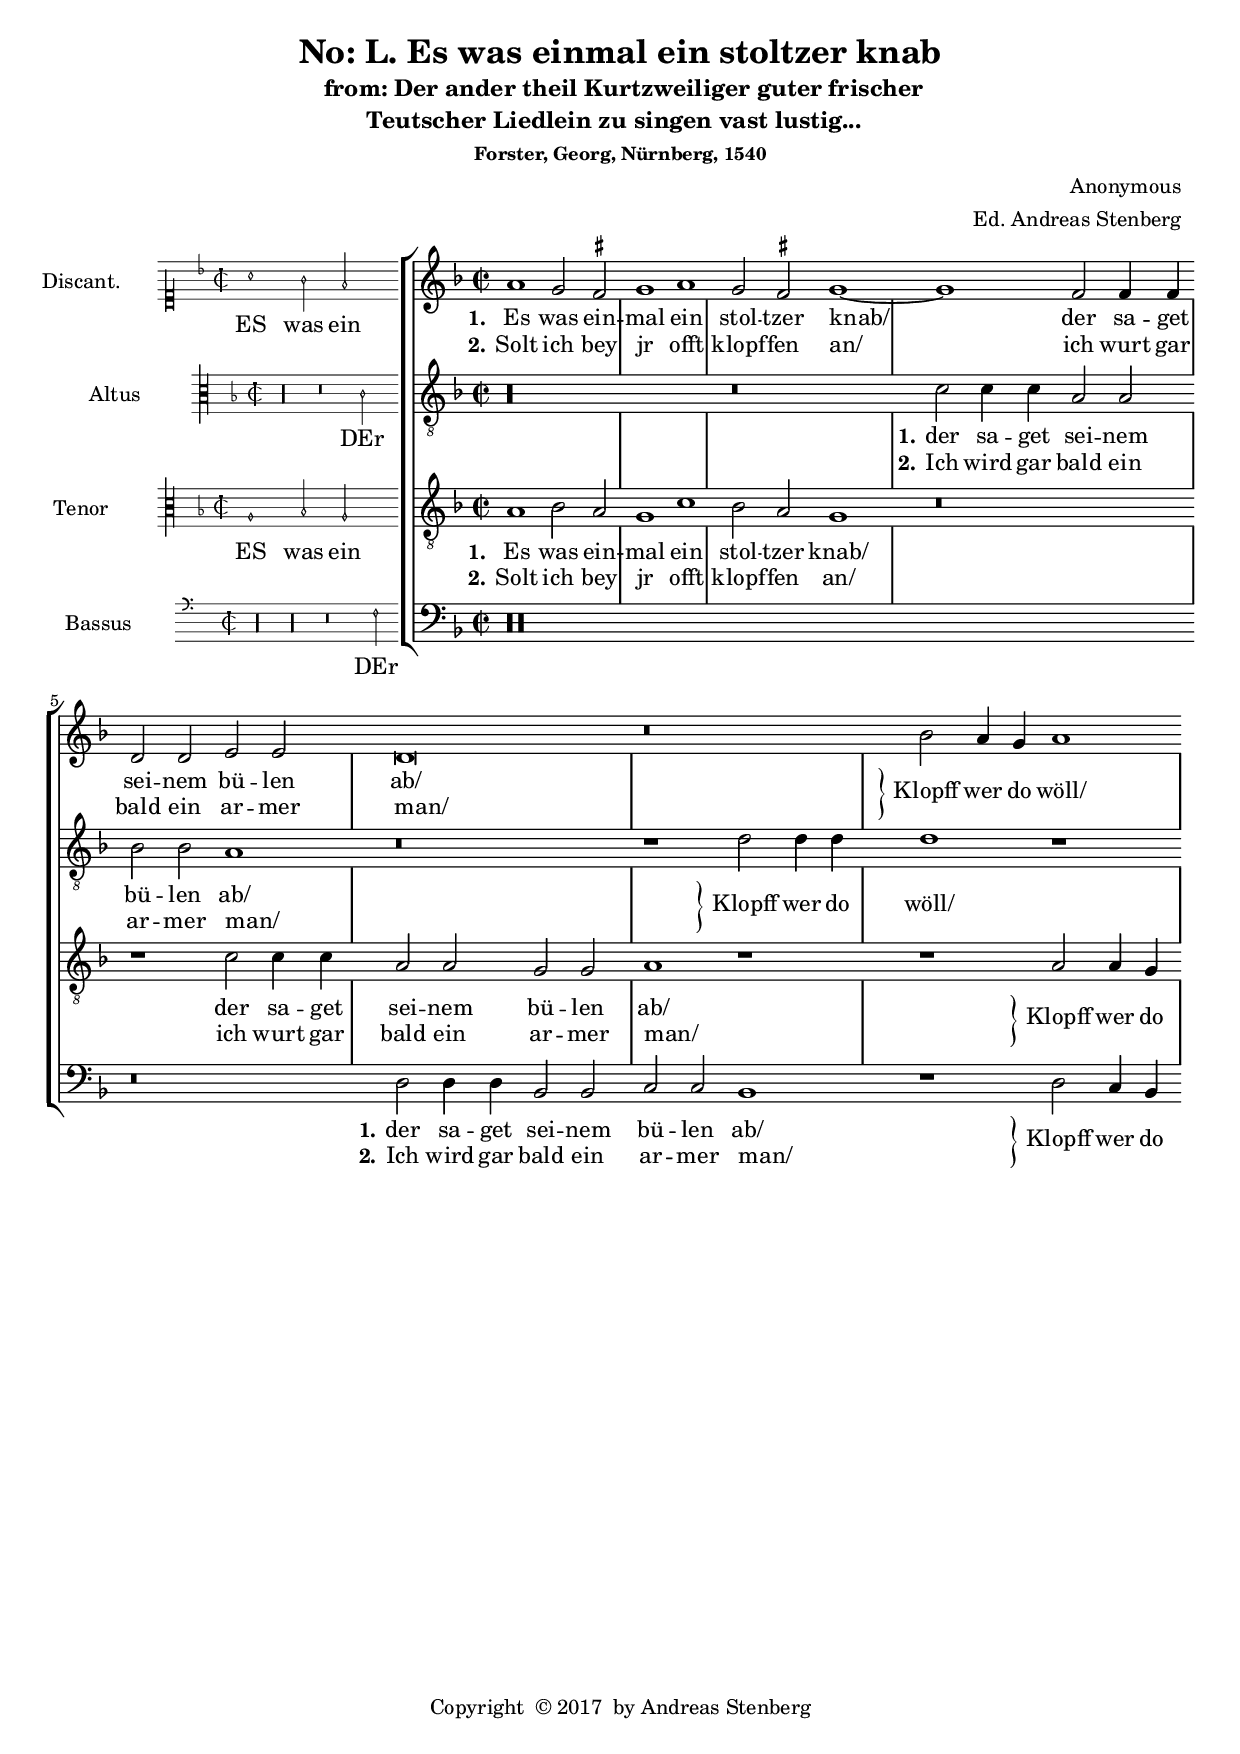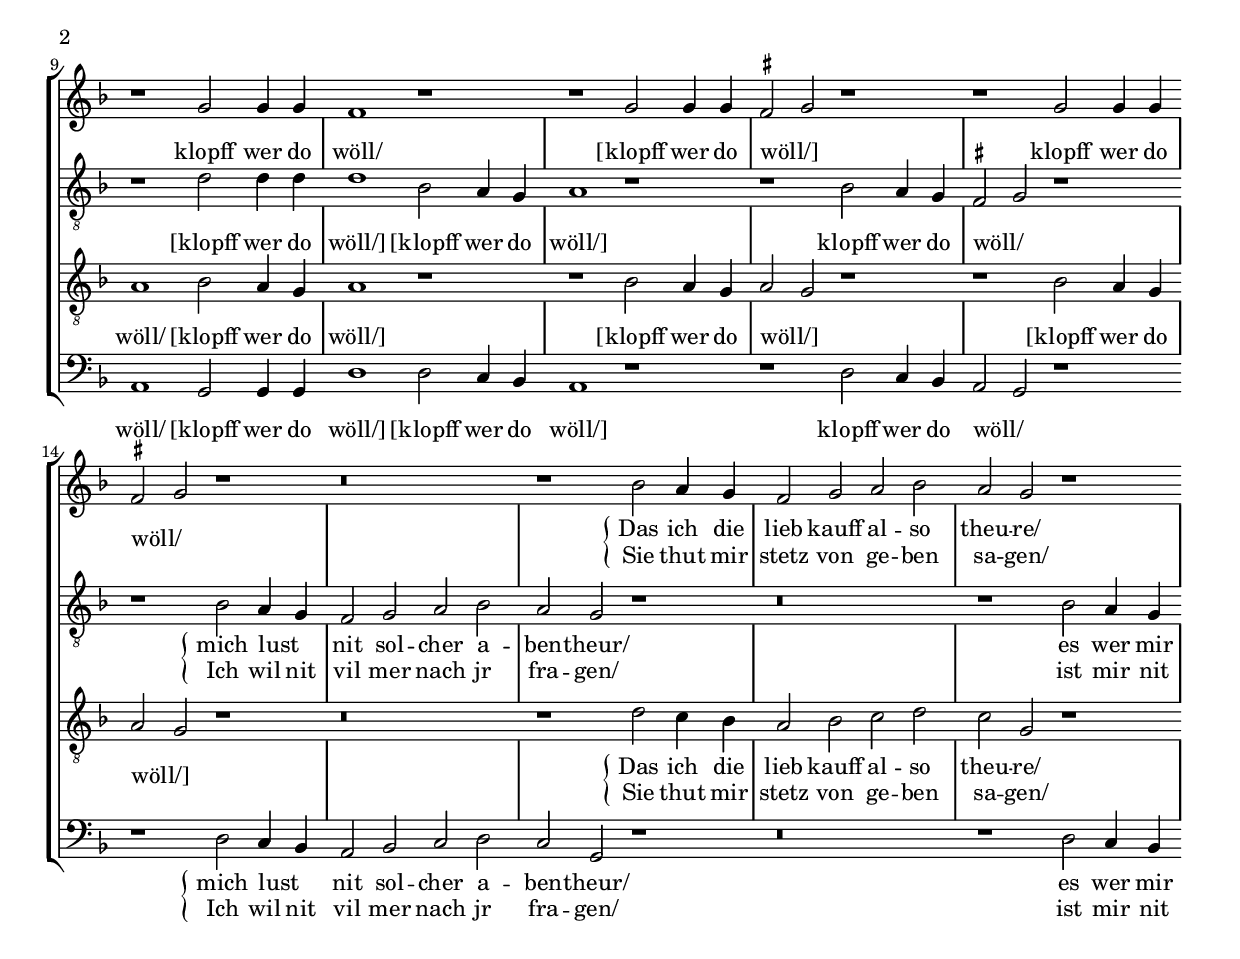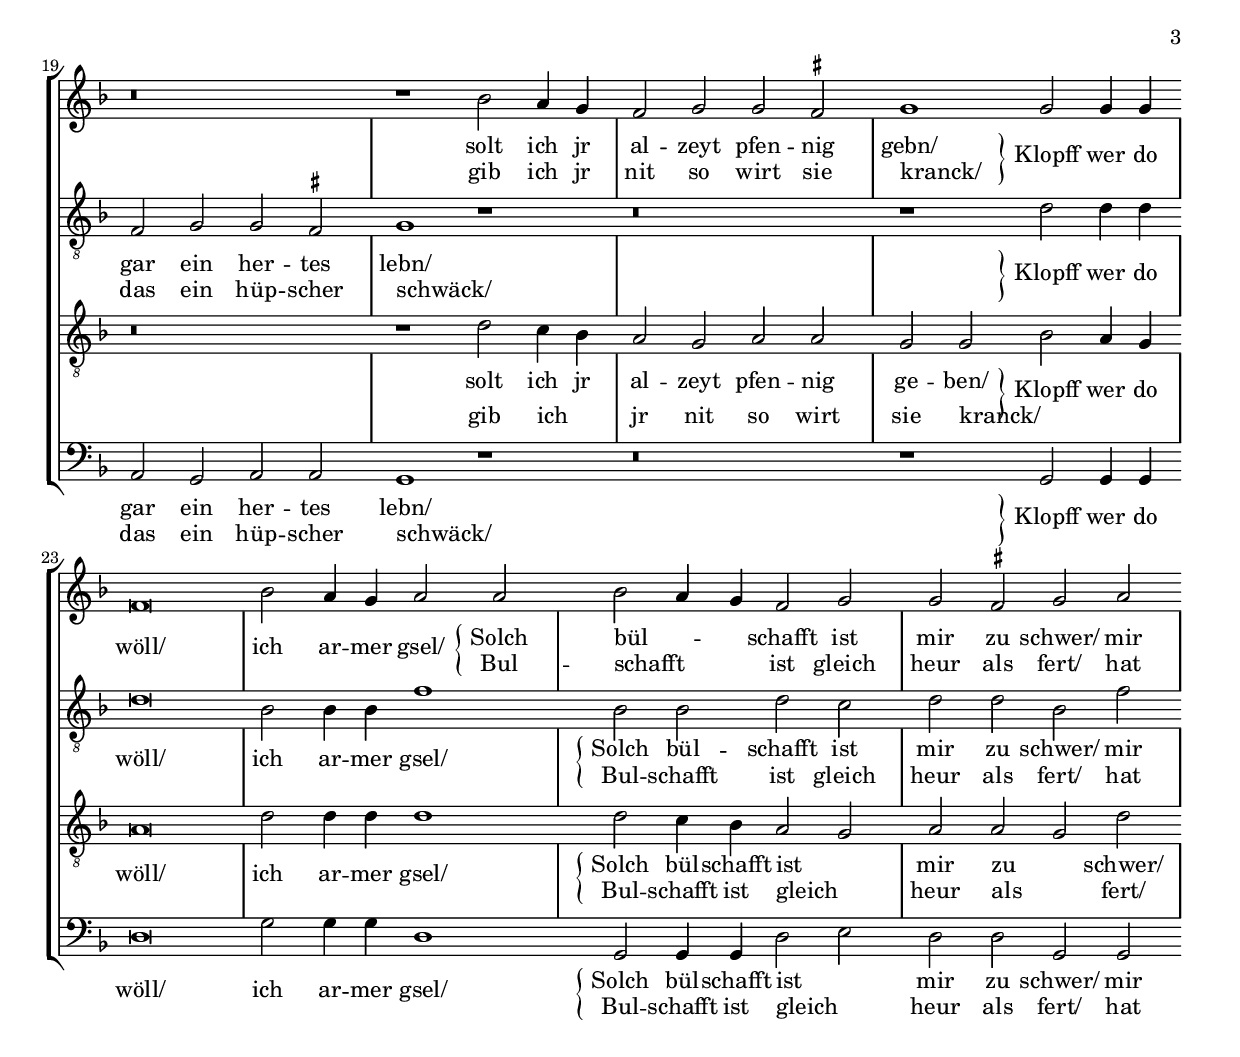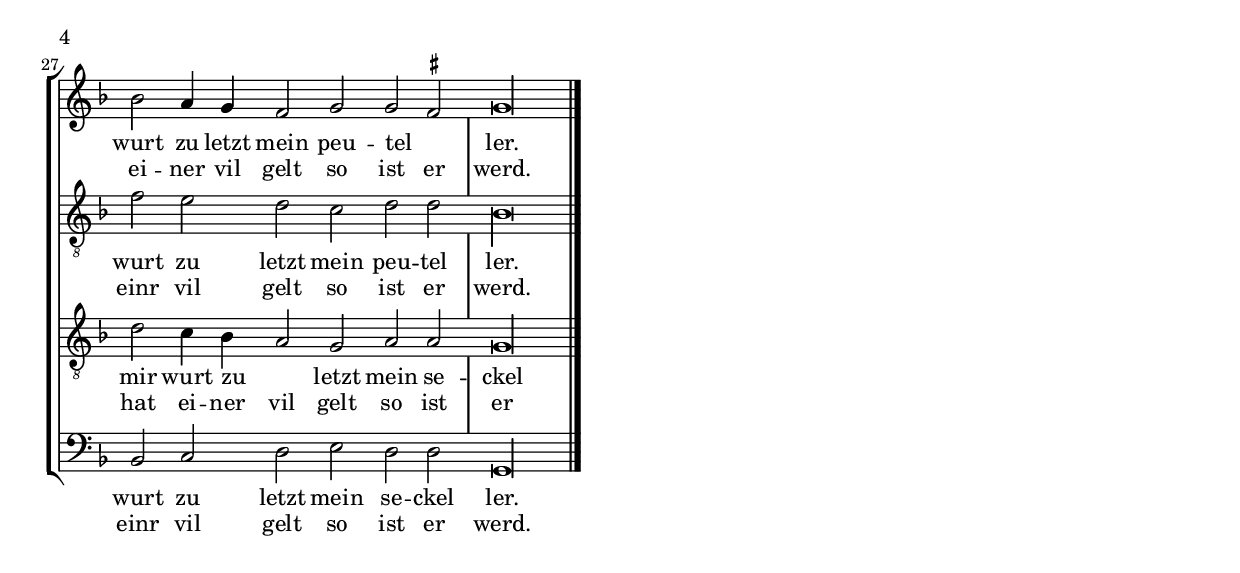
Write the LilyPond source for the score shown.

\version "2.18.0"
\include "deutsch.ly"

dropLyrics = {
  \override LyricText.extra-offset = #'(0 . -1)
  \override LyricHyphen.extra-offset = #'(0 . -1)
  \override LyricExtender.extra-offset = #'(0 . -1)
  \override StanzaNumber.extra-offset = #'(0 . -1)
}
unDropLyrics = {
  \override LyricText.extra-offset = #'(0 . 0)
  \override LyricHyphen.extra-offset = #'(0 . 0)
  \override LyricExtender.extra-offset = #'(0 . 0)
  \override StanzaNumber.extra-offset = #'(0 . 0)
}

leftbrace = \set stanza = \markup {
  \hspace #1
  \translate #'(0 . -0.6) \left-brace #25 }

rightbrace = \set stanza = \markup {
  \hspace #1
  \translate #'(0 . 0.4) \right-brace #25 }

#(append! supported-clefs '(("mensural-f5" . ("clefs.mensural.f" 4 0))))
#(set-global-staff-size 18)

incipit =
#(define-music-function (parser location incipit-music) (ly:music?)
   #{
     \once \override Staff.InstrumentName.self-alignment-X = #RIGHT
     \once \override Staff.InstrumentName.self-alignment-Y = ##f
     \once \override Staff.InstrumentName.padding = #0.3
     \once \override Staff.InstrumentName.stencil =
     #(lambda (grob)
        (let* ((instrument-name (ly:grob-property grob 'long-text)))
          (set! (ly:grob-property grob 'long-text)
                #{ \markup
                   \score
                   {
                     { \context MensuralStaff \with {
                       instrumentName = #instrument-name
                       } $incipit-music
                     }
                     \layout { $(ly:grob-layout grob)
                               line-width = \indent
                               indent =
                               % primitive-eval is probably easiest for
                               % escaping lexical closure and evaluating
                               % everything respective to (current-module).
                               #(primitive-eval
                                 '(or (false-if-exception (- indent incipit-width))
                                      (* 0.5 indent)))
                               ragged-right = ##f
                               ragged-last = ##f
                               system-count = #1 }
                   }
                #})
          (system-start-text::print grob)))
   #})

%%%%%%%%%%%%%%%%%%%%%%%%%
\header {
  title = "No: L. Es was einmal ein stoltzer knab"  
  subtitle =\markup{ \center-column { " from: Der ander theil Kurtzweiliger guter frischer" 
                                      "Teutscher Liedlein zu singen vast lustig...  " \vspace #0.5 }}
  subsubtitle ="Forster, Georg, Nürnberg, 1540"
  composer = "Anonymous"
  arranger = "Ed. Andreas Stenberg"
  poet = ""
  meter = ""
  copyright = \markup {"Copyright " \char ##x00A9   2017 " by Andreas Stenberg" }
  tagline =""
}

global = {
  \set Score.skipBars = ##t
  \key f \major
  \time 2/2
  \set Timing.measureLength =#(ly:make-moment 2/1)
  \set Score.tempoHideNote = ##t
  \tempo 1 = 78
  % the actual music
  \skip 1*52
  \set Timing.measureLength =#(ly:make-moment 3/1)
 \skip 1*7
  % let finis bar go through all staves
  \override Staff.BarLine.transparent = ##f

  % finis bar
  \bar "|."
}

discantusIncipit = <<
  \new MensuralVoice = "discantusIncipit" <<
    \repeat unfold 9 { s1 \noBreak }
    {
      \clef "petrucci-c1"
      \key f \major
      \time 2/2
      a'1 g'2 f'2
    }
  >>
  \new Lyrics \lyricsto discantusIncipit { ES was ein }
>>

discantusNotes = {
  \relative c'' {
    \clef "treble"
    \set suggestAccidentals =##t
    a1 g2 fis2
    g1 a1
    g2 fis2 g1~~ 
    g1 f2 f4 f4
    d2 d2 e2 e2
    d\breve 			%% end of first line
    r\breve 
    b'2 a4 g4 a1
    r1 g2 g4 g4
    f1 r1
    r1 g2 g4 g4
    fis2( g2) r1
    r1 g2 g4 g4
    fis2( g2) r1
    r\breve
    r1				%% end of second line
    b2 a4 g4
    f2 g2 a2 b2
    a2 g2 r1
    r\breve
    r1 b2 a4 g4
    f2 g2 g2 fis2
    g1 g2 g4 g4 		%% end of third line & pagebreak
    f\breve
    b2 a4 g4 a2 a2
    b2( a4 g4) f2 g2
    g2 fis2 g2 a2
    b2 a4 g4 f2 g2 g2( fis2) 
    \cadenzaOn
    g\longa
    \bar "|."
  }
}

discantusLyrics = \lyricmode {
  \set stanza = "1."
  Es was ein -- mal ein stol -- tzer knab/
  der sa -- get sei -- nem bü -- len ab/
  \dropLyrics
  \rightbrace
  Klopff wer do wöll/
  klopff wer do wöll/
  [klopff wer do wöll/]
  klopff wer do wöll/ 
  \unDropLyrics
  \leftbrace
  Das ich die lieb kauff al -- so theu -- re/
  solt ich jr al -- zeyt pfen -- nig gebn/
  \dropLyrics
  \rightbrace
  Klopff wer do wöll/
  ich ar -- mer gsel/
  \unDropLyrics 
  \leftbrace
  Solch bül -- schafft ist mir zu schwer/
  mir wurt zu letzt mein peu -- tel ler.
}

discantusLyricsII = \lyricmode {
  \set stanza = "2."
 Solt ich bey jr offt klopf -- fen an/
 ich wurt gar bald ein ar -- mer man/
 \repeat unfold 16 { _ }
 Sie thut mir stetz von ge -- ben sa -- gen/
 gib ich jr nit so wirt sie kranck/
 \repeat unfold 8 { _ }
 Bul -- schafft ist gleich heur als fert/
 hat ei -- ner vil gelt so \set ignoreMelismata = ##t ist er werd.
}
altusIncipit = <<
  \new MensuralVoice = "altusIncipit" <<
    \repeat unfold 9 { s1 \noBreak }
    {
      \clef "petrucci-c3"
      \key f \major
      \time 2/2
      r\longa r\breve
      c'2
    }
  >>
  \new Lyrics \lyricsto altusIncipit { DEr }
>>

altusNotes = {
  \key f \major
  \relative c' {
    \clef "treble_8"
    \set suggestAccidentals =##t
    r\longa 
    r\breve
    c2 c4 c4  a2 a2
    b2 b2 a1
    r\breve 
    r1 d2 d4 d4 
    d1 r1
    r1 d2 d4 d4			%% end of first line
    d1 b2 a4 g4
    a1 r1
    r1 b2 a4 g4
    fis2( g2)  r1
    r1 b2 a4 g4 
    f2 g2 a2 b2
    a2 g2 r1
    r\breve
    r1 b2 a4 g4			%% end of second line
    f2 g2 g2 fis2
    g1 r1
    r\breve
    r1 d'2 d4 d4
    d\breve
    b2 b4 b4 f'1
    b,2 b2 d2 c2
    d2 d2					%% end of third line & pagebreak
    b2 f'2
    f2 e2 d2 c2 d2 d2 
    b\longa
      }
}

altusLyrics = \lyricmode {
  \set stanza = "1."
  der sa -- get sei -- nem bü -- len ab/
  \dropLyrics
  \rightbrace
  Klopff wer do wöll/
  [klopff wer do wöll/]
  [klopff wer do wöll/]
  klopff wer do wöll/ 
  \unDropLyrics
  \leftbrace
  mich lust _ nit sol -- cher a -- ben -- theur/
  es wer mir gar ein her -- tes lebn/
  \dropLyrics
  \rightbrace
  Klopff wer do wöll/
  ich ar -- mer gsel/
  \unDropLyrics 
  \leftbrace
  Solch bül -- schafft ist mir zu schwer/
  mir wurt zu letzt mein peu -- tel ler.
}
altusLyricsII = \lyricmode {
  \set stanza = "2."
Ich wird gar bald ein ar -- mer man/
 \repeat unfold 16 { _ }
 Ich wil nit vil mer nach jr fra -- gen/
 ist mir nit das ein hüp -- scher schwäck/
 \repeat unfold 8 { _ }
 Bul -- schafft ist gleich heur als fert/
 hat einr vil gelt so  ist er werd.

}
tenorIncipit = <<
  \new MensuralVoice = "tenorIncipit" <<
    \repeat unfold 9 { s1 \noBreak }
    {
      \clef "petrucci-c3"
      \key f \major
      \time 2/2
      a1 b2 a2
    }
  >>
  \new Lyrics \lyricsto tenorIncipit { ES was ein }
>>

tenorNotes = {
  \relative c'  {
    \once \override Staff.VerticalAxisGroup.minimum-Y-extent = #'(-6 . 3)
    \clef "treble_8"
    a1 b2 a2
    g1 c1
    b2 a2 g1
    r\breve
    r1 c2 c4 c4
    a2 a2 g2 g2
    a1 r1
    r1 a2 a4 g4			%% end of first line
    a1 b2 a4 g4 
    a1 r1
    r1 b2 a4 g4 
    a2( g2) r1
    r1 b2 a4 g4 
    a2( g2) r1
    r\breve 
    r1 d'2 c4 b4
    a2 b2 c2 d2
    c2 g2 r1
    r\breve 
    r1 d'2 c4 b4
    a2 g2 a2 a2			%% end of third line
    g2 g2 b2 a4 g4
    a\breve
    d2 d4 d4 d1
    d2 c4 b4 a2( g2)
    a2 a2( g2) d'2
    d2 c4 b4 a2 g2 a2 a2 
    g\longa
  }
}

tenorLyrics = \lyricmode {
\set stanza = "1."
  Es was ein -- mal ein stol -- tzer knab/
  der sa -- get sei -- nem bü -- len ab/
  \dropLyrics
  \rightbrace
  Klopff wer do wöll/
  [klopff wer do wöll/]
  [klopff wer do wöll/]
  [klopff wer do wöll/] 
  \unDropLyrics
  \leftbrace
  Das ich die lieb kauff al -- so theu -- re/
  solt ich jr al -- zeyt pfen -- nig ge -- ben/
  \dropLyrics
  \rightbrace
  Klopff wer do wöll/
  ich ar -- mer gsel/
  \unDropLyrics 
  \leftbrace
  Solch bül -- schafft ist mir zu schwer/
  mir wurt zu _ letzt mein se -- ckel ler.
}
tenorLyricsII = \lyricmode {
 \set stanza = "2."
 Solt ich bey jr offt klopf -- fen an/
 ich wurt gar bald ein ar -- mer man/
 \repeat unfold 16 { _ }
 Sie thut mir stetz von ge -- ben sa -- gen/
 gib ich _ jr nit so wirt sie kranck/
 \repeat unfold 8 { _ }
 Bul -- schafft ist gleich heur als fert/
 hat ei -- ner vil gelt so \set ignoreMelismata = ##t ist er werd.
}

bassusIncipit = <<
  \new MensuralVoice = "bassusIncipit" <<
    \repeat unfold 9 { s1 \noBreak }
    {
      \clef "mensural-f5"
      \key c \major
      \time 2/2
     %% incipit
      r\longa 
      r\longa
      r\breve 
      d2
    }
  >>
  \new Lyrics \lyricsto bassusIncipit { DEr }
>>

bassusNotes = {
  \relative c {
    \clef "bass"
    r\maxima
    r\breve
    d2 d4 d4 b2 b2
    c2 c2 b1
    r1 d2 c4 b4 
    a1 g2 g4 g4
    d'1 d2 c4 b4			%% end of first line
    a1 r1
    r1 d2 c4 b4
    a2( g2) r1
    r1  d'2 c4 b4 
    a2 b2 c2 d2 
    c2 g2 r1
    r\breve
    r1 d'2 c4
    b4 a2 g2 a2 a2 
    g1				%% end of Third line
    r1
    r\breve
    r1 g2 g4 g4 
    d'\breve
    g2 g4 g4 d1 
    g,2 g4 g4  d'2( e2) 
    d2 d2 g,2 g2					%% end of third line
    b2 c2 d2 e2 d2 d2 
    g,\longa
  }
}

bassusLyrics = \lyricmode {
  \set stanza = "1."
  der sa -- get sei -- nem bü -- len ab/
  \dropLyrics
  \rightbrace
  Klopff wer do wöll/
  [klopff wer do wöll/]
  [klopff wer do wöll/]
  klopff wer do wöll/ 
  \unDropLyrics
  \leftbrace
  mich lust _ nit sol -- cher a -- ben -- theur/
  es wer mir gar ein her -- tes lebn/
  \dropLyrics
  \rightbrace
  Klopff wer do wöll/
  ich ar -- mer gsel/
  \unDropLyrics 
  \leftbrace
  Solch bül -- schafft ist mir zu schwer/
  mir wurt zu letzt mein se -- ckel ler.
}
bassusLyricsII = \lyricmode {
  \set stanza = "2."
  Ich wird gar bald ein ar -- mer man/
 \repeat unfold 16 { _ }
 Ich wil nit vil mer nach jr fra -- gen/
 ist mir nit das ein hüp -- scher schwäck/
 \repeat unfold 8 { _ }
 Bul -- schafft ist gleich heur als fert/
 hat einr vil gelt so  ist er werd.
}

%% Score block for printing
\score {
  <<
    \new StaffGroup = choirStaff <<
      \new Voice = "discantusNotes" <<
        \global
        \set Staff.instrumentName = #"Discant." 
        \incipit \discantusIncipit
        \discantusNotes
      >>
      \new Lyrics = "discantusLyrics" \lyricsto discantusNotes { \discantusLyrics }
      \new Lyrics = "discantusLyricsII" \lyricsto discantusNotes { \discantusLyricsII }
      \new Voice = "altusNotes" <<
        \global
        \set Staff.instrumentName = #"Altus"
        \incipit \altusIncipit
        \altusNotes
      >>
      \new Lyrics = "altusLyrics" \lyricsto altusNotes { \altusLyrics }
      \new Lyrics = "altusLyricsII" \lyricsto altusNotes { \altusLyricsII }
      \new Voice = "tenorNotes" <<
        \global
        \set Staff.instrumentName = #"Tenor"
        \incipit \tenorIncipit
        \tenorNotes
      >>
      \new Lyrics = "tenorLyrics" \lyricsto tenorNotes { \tenorLyrics }
      \new Lyrics = "tenorLyricsII" \lyricsto tenorNotes { \tenorLyricsII }
      \new Voice = "bassusNotes" <<
        \global
        \set Staff.instrumentName = #"Bassus"
        \incipit \bassusIncipit
        \bassusNotes
      >>
      \new Lyrics = "bassusLyrics" \lyricsto bassusNotes { \bassusLyrics }
      \new Lyrics = "bassusLyricsII" \lyricsto bassusNotes { \bassusLyricsII }
    >>
  >>
  \layout {
    \context {
      \Score
      %% no bar lines in staves or lyrics
      \override BarLine.transparent = ##t
    }
    %% the next two instructions keep the lyrics between the bar lines
    \context {
      \Lyrics
      \consists "Bar_engraver"
      \consists "Separating_line_group_engraver"
    }
    \context {
      \Voice
      %% no slurs
      \override Slur.transparent = ##t
      %% Comment in the below "\remove" command to allow line
      %% breaking also at those bar lines where a note overlaps
      %% into the next measure.  The command is commented out in this
      %% short example score, but especially for large scores, you
      %% will typically yield better line breaking and thus improve
      %% overall spacing if you comment in the following command.
      %%\remove "Forbid_line_break_engraver"
    }
    indent = 6\cm
    incipit-width = 3.5\cm
  }
}

%% ad more stanzas here by use of separate stanzas template
%% Score block for midi
\score {
  <<
    \new StaffGroup = choirStaff \with { midiInstrument ="choir aahs" }<<
      \new Voice = "discantusNotes" <<
        \global
        \set Staff.instrumentName = #"Discantus"
        \discantusNotes
      >>
      \new Voice = "altusNotes" <<
        \global
        \set Staff.instrumentName = #"Altus"
        \altusNotes
      >>
      \new Voice = "tenorNotes" <<
        \global
        \set Staff.instrumentName = #"Tenor"
        \tenorNotes
      >>
      \new Voice = "bassusNotes" <<
        \global
        \set Staff.instrumentName = #"Bassus"
        \bassusNotes
      >>
    >>
  >>
  \midi {}
}

\paper {
  ragged-bottom = ##t
  ragged-last-bottom = ##t
  ragged-last = ##t
}



%{
convert-ly.py (GNU LilyPond) 2.18.2  convert-ly.py: Processing `'...
Applying conversion: 2.12.3, 2.13.0, 2.13.1, 2.13.4, 2.13.10,  Not
smart enough to convert minimum-Y-extent. Vertical spacing no longer
depends on the Y-extent of a VerticalAxisGroup. Please refer to the
manual for details, and update manually. 2.13.16, 2.13.18, 2.13.20,
2.13.27, 2.13.29, 2.13.31, 2.13.36, 2.13.39, 2.13.40, 2.13.42,
2.13.44, 2.13.46, 2.13.48, 2.13.51, 2.14.0, 2.15.7, 2.15.9, 2.15.10,
2.15.16, 2.15.17, 2.15.18, 2.15.19, 2.15.20, 2.15.25, 2.15.32,
2.15.39, 2.15.40, 2.15.42, 2.15.43, 2.16.0, 2.17.0, 2.17.4, 2.17.5,
2.17.6, 2.17.11, 2.17.14, 2.17.15, 2.17.18, 2.17.19, 2.17.20, 2.17.25,
2.17.27, 2.17.29, 2.17.97, 2.18.0
%}
